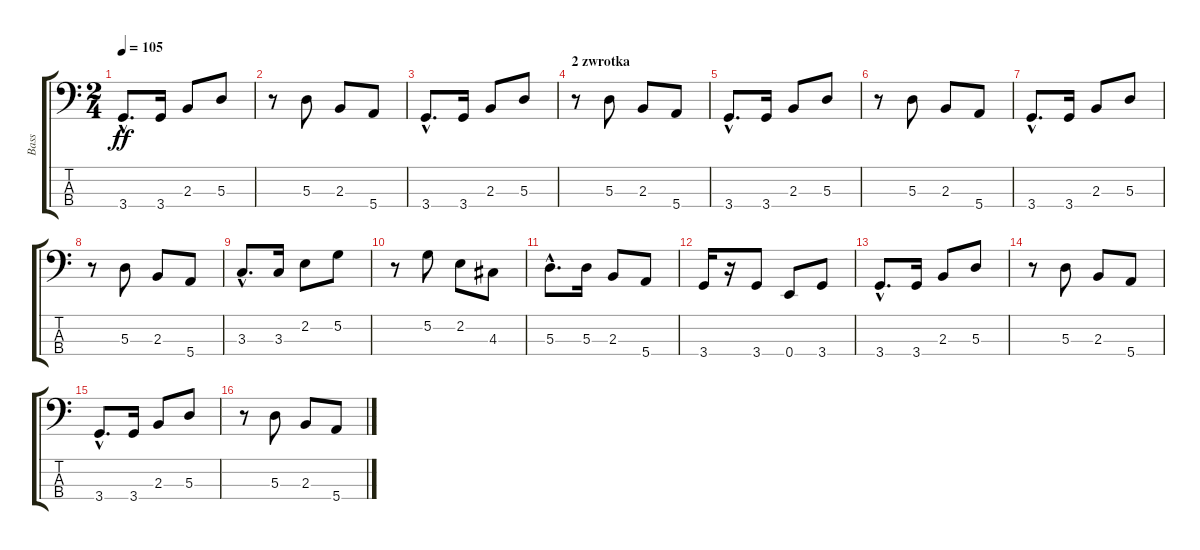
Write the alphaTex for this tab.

\track ("Bass" "Bass") {instrument electricbassfinger}
\staff {score tabs}
\tuning (G2 D2 A1 E1) {hide}
\ts (2 4)
\tempo 105
\clef f4
\ks c
3.4{hac}.8{d dy ff} 3.4.16 2.3.8 5.3.8 |
r.8 5.3.8 2.3.8 5.4.8 |
3.4{hac}.8{d} 3.4.16 2.3.8 5.3.8 |
\section ("" "2 zwrotka")
r.8 5.3.8 2.3.8 5.4.8 |
3.4{hac}.8{d} 3.4.16 2.3.8 5.3.8 |
r.8 5.3.8 2.3.8 5.4.8 |
3.4{hac}.8{d} 3.4.16 2.3.8 5.3.8 |
r.8 5.3.8 2.3.8 5.4.8 |
3.3{hac}.8{d} 3.3.16 2.2.8 5.2.8 |
r.8 5.2.8 2.2.8 4.3.8 |
5.3{hac}.8{d} 5.3.16 2.3.8 5.4.8 |
3.4.16 r.16 3.4.8 0.4.8 3.4.8 |
3.4{hac}.8{d} 3.4.16 2.3.8 5.3.8 |
r.8 5.3.8 2.3.8 5.4.8 |
3.4{hac}.8{d} 3.4.16 2.3.8 5.3.8 |
r.8 5.3.8 2.3.8 5.4.8
